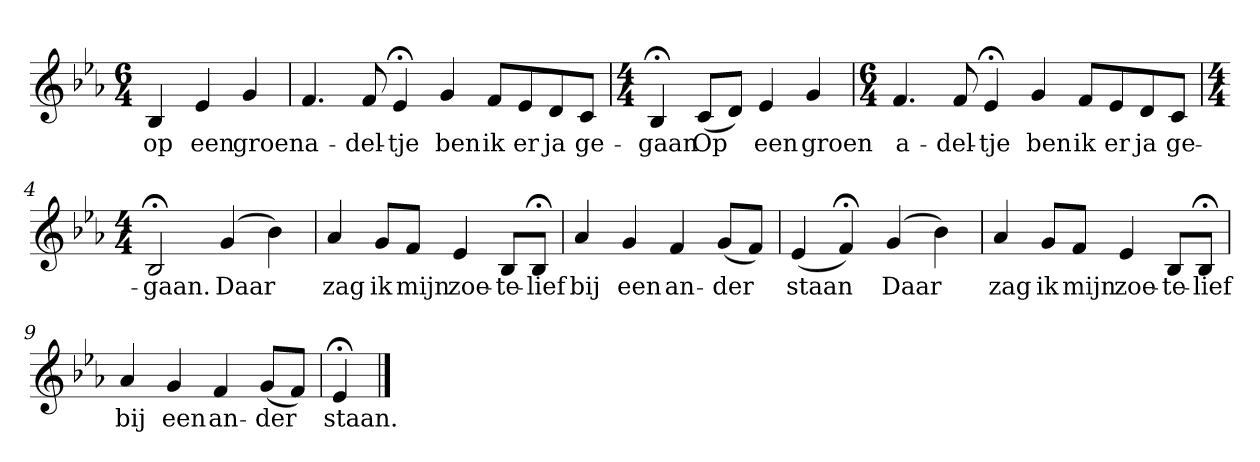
**kern	**text
*part1	*part1
*staff1	*staff1
*k[b-e-a-]	*
*E-:	*
*M6/4	*
*MM120	*
=	=
4B-	op
4e-	een
4g	groen
=1	=1
4.f	a-
8f	-del-
4e-;<	-tje
4g	ben
8fL	ik
8e-	er
8d	ja
8cJ	ge-
=2	=2
*M4/4	*
4B-;<	-gaan
(8cL	Op
8dJ)	.
4e-	een
4g	groen
=3	=3
*M6/4	*
4.f	a-
8f	-del-
4e-;<	-tje
4g	ben
8fL	ik
8e-	er
8d	ja
8cJ	ge-
=4	=4
*M4/4	*
2B-;<	-gaan.
(4g	Daar
4b-)	.
=5	=5
4a-	zag
8gL	ik
8fJ	mijn
4e-	zoe-
8B-L	-te-
8B-;<J	-lief
=6	=6
4a-	bij
4g	een
4f	an-
(8gL	-der
8fJ)	.
=7	=7
(4e-	staan
4f;<)	.
(4g	Daar
4b-)	.
=8	=8
4a-	zag
8gL	ik
8fJ	mijn
4e-	zoe-
8B-L	-te-
8B-;<J	-lief
=9	=9
4a-	bij
4g	een
4f	an-
(8gL	-der
8fJ)	.
=10	=10
4e-;<	staan.
==	==
*-	*-
